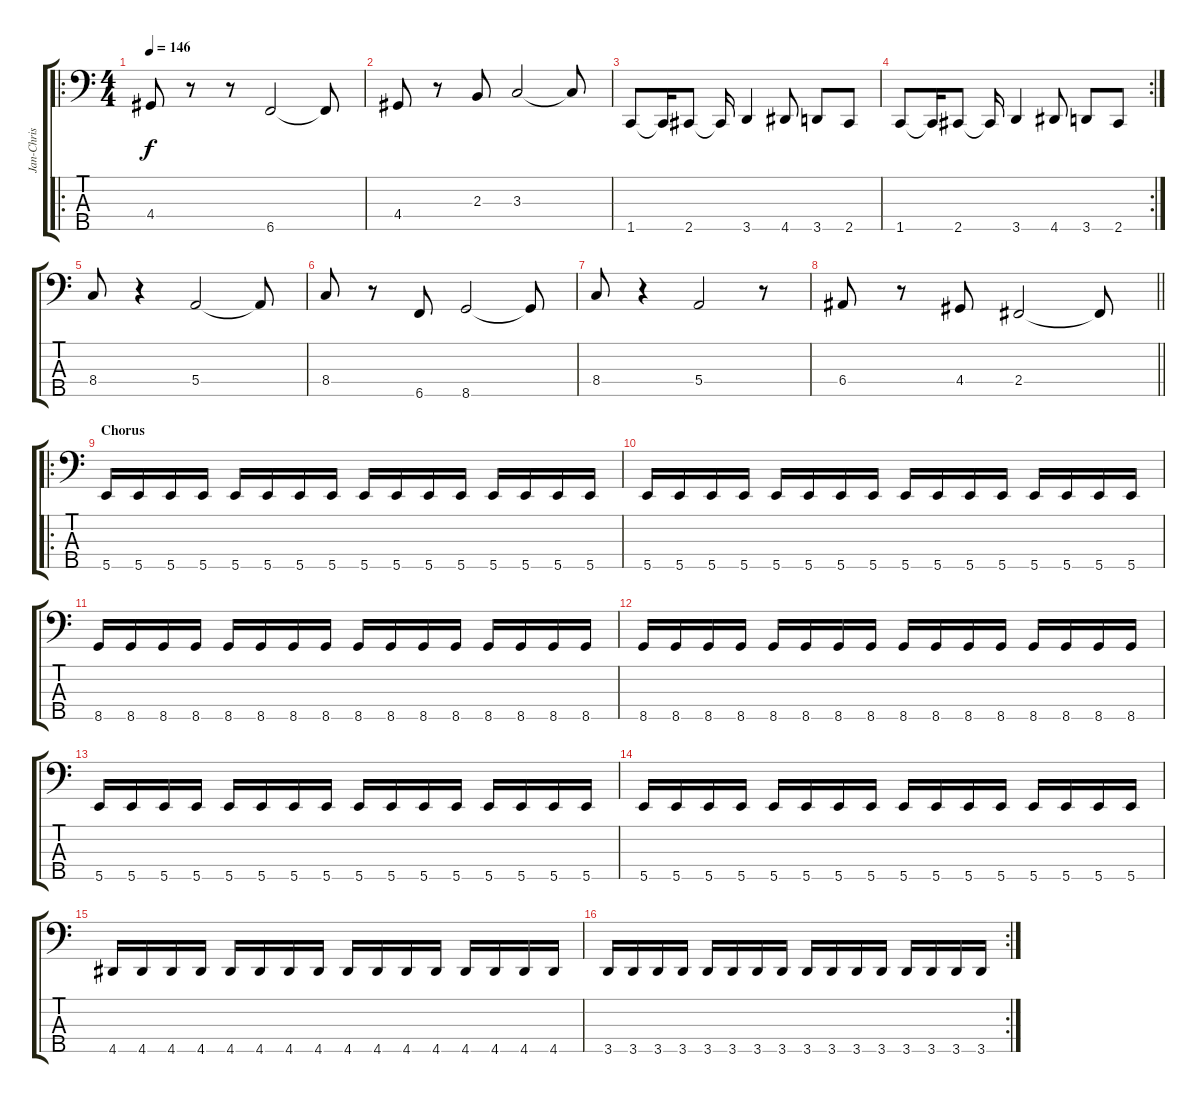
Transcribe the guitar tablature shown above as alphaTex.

\track ("Jan-Chris de Koeijer" "Jan-Chris ") {instrument electricbasspick}
\staff {score tabs}
\tuning (G2 D2 A1 E1 B0) {hide}
\ro
\ts (4 4)
\tempo 146
\clef f4
\ks c
4.4.8{dy f} r.8 r.8 6.5.2 6.5{t}.8 |
4.4.8 r.8 2.3.8 3.3.2 3.3{t}.8 |
1.5.8 1.5{t}.16 2.5.8 2.5{t}.16 3.5.4 4.5.8 3.5.8 2.5.8 |
\rc 2
1.5.8 1.5{t}.16 2.5.8 2.5{t}.16 3.5.4 4.5.8 3.5.8 2.5.8 |
8.4.8 r.4 5.4.2 5.4{t}.8 |
8.4.8 r.8 6.5.8 8.5.2 8.5{t}.8 |
8.4.8 r.4 5.4.2 r.8 |
\barLineRight lightlight
6.4.8 r.8 4.4.8 2.4.2 2.4{t}.8 |
\ro
\section ("" "Chorus")
5.5.16 5.5.16 5.5.16 5.5.16 5.5.16 5.5.16 5.5.16 5.5.16 5.5.16 5.5.16 5.5.16 5.5.16 5.5.16 5.5.16 5.5.16 5.5.16 |
5.5.16 5.5.16 5.5.16 5.5.16 5.5.16 5.5.16 5.5.16 5.5.16 5.5.16 5.5.16 5.5.16 5.5.16 5.5.16 5.5.16 5.5.16 5.5.16 |
8.5.16 8.5.16 8.5.16 8.5.16 8.5.16 8.5.16 8.5.16 8.5.16 8.5.16 8.5.16 8.5.16 8.5.16 8.5.16 8.5.16 8.5.16 8.5.16 |
8.5.16 8.5.16 8.5.16 8.5.16 8.5.16 8.5.16 8.5.16 8.5.16 8.5.16 8.5.16 8.5.16 8.5.16 8.5.16 8.5.16 8.5.16 8.5.16 |
5.5.16 5.5.16 5.5.16 5.5.16 5.5.16 5.5.16 5.5.16 5.5.16 5.5.16 5.5.16 5.5.16 5.5.16 5.5.16 5.5.16 5.5.16 5.5.16 |
5.5.16 5.5.16 5.5.16 5.5.16 5.5.16 5.5.16 5.5.16 5.5.16 5.5.16 5.5.16 5.5.16 5.5.16 5.5.16 5.5.16 5.5.16 5.5.16 |
4.5.16 4.5.16 4.5.16 4.5.16 4.5.16 4.5.16 4.5.16 4.5.16 4.5.16 4.5.16 4.5.16 4.5.16 4.5.16 4.5.16 4.5.16 4.5.16 |
\rc 2
3.5.16 3.5.16 3.5.16 3.5.16 3.5.16 3.5.16 3.5.16 3.5.16 3.5.16 3.5.16 3.5.16 3.5.16 3.5.16 3.5.16 3.5.16 3.5.16
